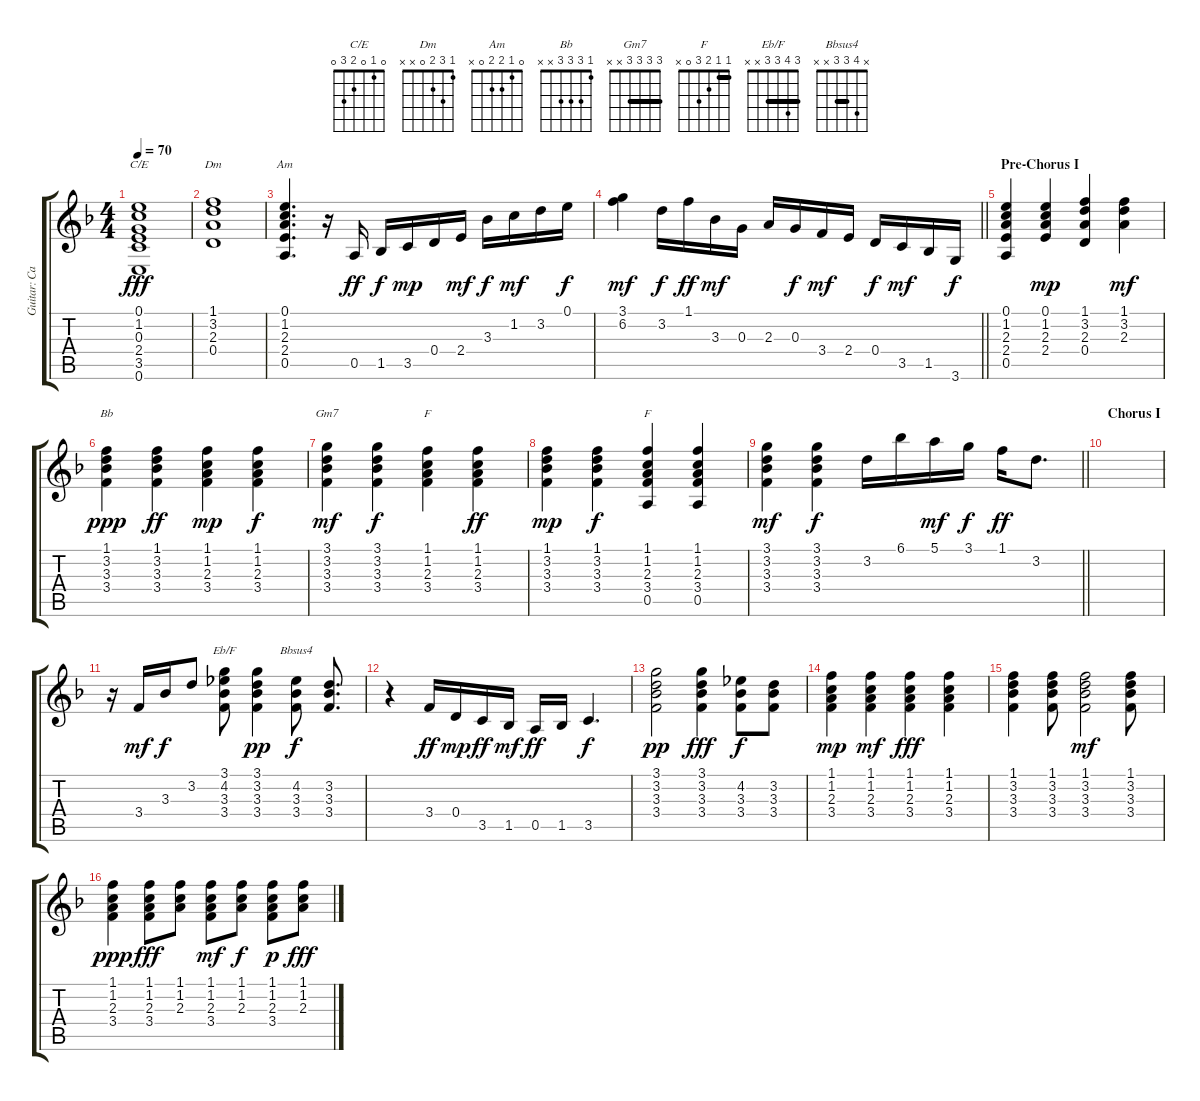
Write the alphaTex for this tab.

\track ("Guitar: Caleb" "Guitar: Ca") {instrument electricguitarclean}
\staff {score tabs}
\tuning (E4 B3 G3 D3 A2 E2) {hide}
\chord ("C/E" 0 1 0 2 3 0)
\chord ("Dm" 1 3 2 0 x x)
\chord ("Am" 0 1 2 2 0 x)
\chord ("Bb" 1 3 3 3 x x)
\chord ("Gm7" 3 3 3 3 x x) {barre 3}
\chord ("F" 1 1 2 3 x x) {barre 1}
\chord ("F" 1 1 2 3 0 x) {barre 1}
\chord ("Eb/F" 3 4 3 3 x x) {barre 3}
\chord ("Bbsus4" x 4 3 3 x x) {barre 3}
\ts (4 4)
\tempo 70
\clef g2
\ks f
(0.1 1.2 0.3 2.4 3.5 0.6).1{ch "C/E" dy fff} |
(1.1 3.2 2.3 0.4).1{ch "Dm"} |
(0.1 1.2 2.3 2.4 0.5).4{d ch "Am"} r.16 0.5.16{dy ff} 1.5.16{dy f} 3.5.16{dy mp} 0.4.16 2.4.16{dy mf} 3.3.16{dy f} 1.2.16{dy mf} 3.2.16 0.1.16{dy f} |
\barLineRight lightlight
(3.1 6.2).4{dy mf} 3.2.16{dy f} 1.1.16{dy ff} 3.3.16{dy mf} 0.3.16 2.3.16 0.3.16{dy f} 3.4.16{dy mf} 2.4.16 0.4.16{dy f} 3.5.16{dy mf} 1.5.16 3.6.16{dy f} |
\section ("" "Pre-Chorus I")
(0.1 1.2 2.3 2.4 0.5).4 (0.1 1.2 2.3 2.4).4{dy mp} (1.1 3.2 2.3 0.4).4 (1.1 3.2 2.3).4{dy mf} |
(1.1 3.2 3.3 3.4).4{ch "Bb" dy ppp} (1.1 3.2 3.3 3.4).4{dy ff} (1.1 1.2 2.3 3.4).4{dy mp} (1.1 1.2 2.3 3.4).4{dy f} |
(3.1 3.2 3.3 3.4).4{ch "Gm7" dy mf} (3.1 3.2 3.3 3.4).4{dy f} (1.1 1.2 2.3 3.4).4{ch "F"} (1.1 1.2 2.3 3.4).4{dy ff} |
(1.1 3.2 3.3 3.4).4{dy mp} (1.1 3.2 3.3 3.4).4{dy f} (1.1 1.2 2.3 3.4 0.5).4{ch "F"} (1.1 1.2 2.3 3.4 0.5).4 |
\barLineRight lightlight
(3.1 3.2 3.3 3.4).4{dy mf} (3.1 3.2 3.3 3.4).4{dy f} 3.2.16 6.1.16 5.1.16{dy mf} 3.1.16{dy f} 1.1.16{dy ff} 3.2.8{d} |
\section ("" "Chorus I")
|
r.16 3.4.16{dy mf} 3.3.16{dy f} 3.2.8 (3.1 4.2 3.3 3.4).8{ch "Eb/F"} (3.1 3.2 3.3 3.4).4{dy pp} (4.2 3.3 3.4).8{ch "Bbsus4" dy f} (3.2 3.3 3.4).8{d} |
r.4 3.4.16{dy ff} 0.4.16{dy mp} 3.5.16{dy ff} 1.5.16{dy mf} 0.5.16{dy ff} 1.5.16 3.5.4{d dy f} |
(3.1 3.2 3.3 3.4).2{dy pp} (3.1 3.2 3.3 3.4).4{dy fff} (4.2 3.3 3.4).8{dy f} (3.2 3.3 3.4).8 |
(1.1 1.2 2.3 3.4).4{dy mp} (1.1 1.2 2.3 3.4).4{dy mf} (1.1 1.2 2.3 3.4).4{dy fff} (1.1 1.2 2.3 3.4).4 |
(1.1 3.2 3.3 3.4).4 (1.1 3.2 3.3 3.4).8 (1.1 3.2 3.3 3.4).2{dy mf} (1.1 3.2 3.3 3.4).8 |
(1.1 1.2 2.3 3.4).4{dy ppp} (1.1 1.2 2.3 3.4).8{dy fff} (1.1 1.2 2.3).8 (1.1 1.2 2.3 3.4).8{dy mf} (1.1 1.2 2.3).8{dy f} (1.1 1.2 2.3 3.4).8{dy p} (1.1 1.2 2.3).8{dy fff}
